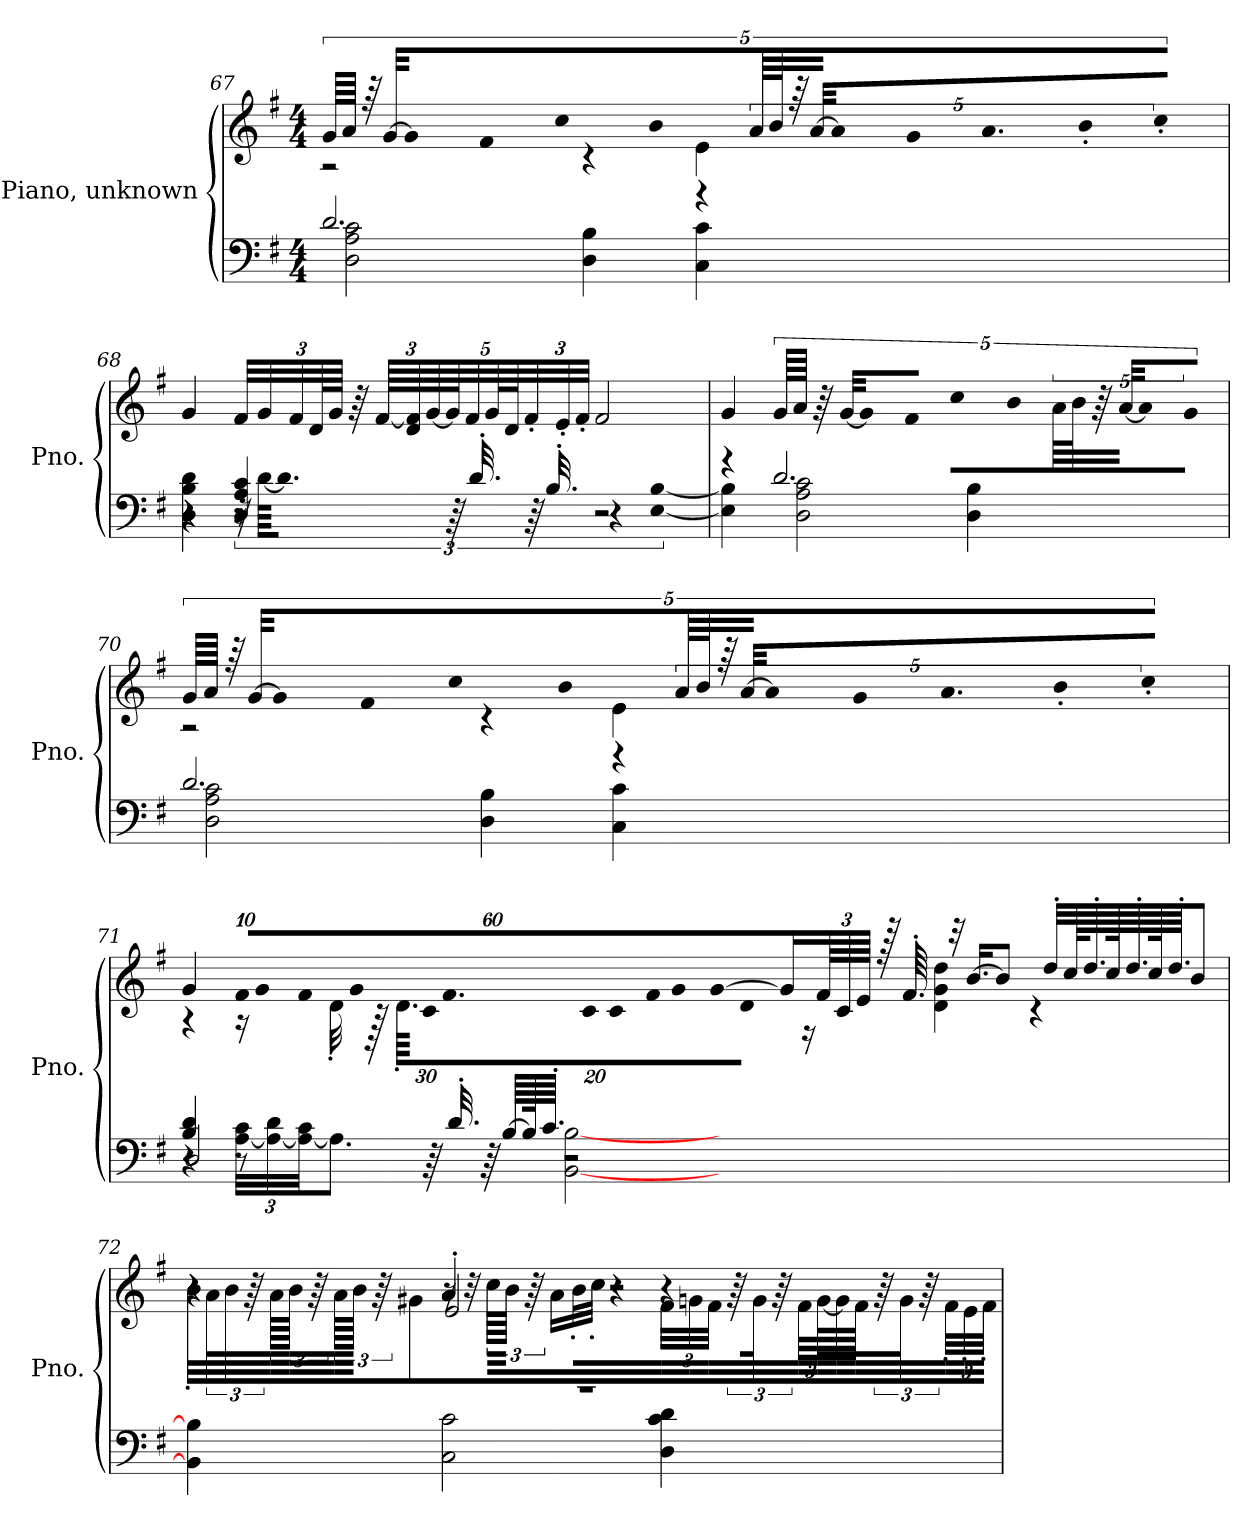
**kern	**kern
*part1	*part1
*staff2	*staff1
*I"Piano, unknown	*
*I'Pno.	*
*clefF4	*clefG2
*k[f#]	*k[f#]
*M4/4	*M4/4
=67	=67
*^	*^
2.d/	2D\ 2A\ 2c\	80g/LLLL	2r
.	.	80a/JJJJ	.
.	.	80r	.
.	.	[40g/KLL	.
.	.	16g/J]	.
.	.	8f#/	.
.	.	8cc/	.
.	.	8b/	.
.	4D\ 4B\	80a/LLL	4r
.	.	80b/JJJJ	.
.	.	80r	.
.	.	[40a/KLL	.
.	.	16a/J]	.
.	.	8g/	.
4r	4C\ 4c\	8.a/	4e\
.	.	32b'/LL	.
.	.	32cc'/JJJ	.
*	*	*v	*v
!!LO:LB:g=z
=68	=68	=68
*	*^	*
4r	4D\ 4B\ 4d\	4r	4g/
*	*	*	*Xbrackettup
8r	48r	4D/ 4A/ 4c/	48f#/LLL
.	[96d\KKLL	.	48g/
.	16.d\JJ]	.	.
.	.	.	48f#/
*	*	*	*brackettup
.	.	.	96d/L
.	.	.	96g/JJJJ
.	.	.	96r
*	*	*	*Xbrackettup
.	.	.	[96f#/LLLL
.	.	.	96d/ 96f#/]
.	.	.	[96g/
64r	8r	.	80g/J]
.	.	.	40f#/
32.d'/	.	.	.
.	.	.	80g/L
.	.	.	80d/J
64r	.	.	48f#'/
32.B'/	.	.	.
.	.	.	48e'/
.	.	.	48f#'/JJJ
2r	[2E\ [2B\	2r	2f#/
*	*v	*v	*
=69	=69	=69
4r	4E\] 4B\]	4g/
*	*	*brackettup
2.d/	2D\ 2A\ 2c\	80g/LLLL
.	.	80a/JJJJ
.	.	80r
.	.	[40g/KLL
.	.	16g/J]
.	.	8f#/J
.	.	8cc\L
.	.	8b\
.	4D\ 4B\	80a\LLL
.	.	80b\JJJJ
.	.	80r
.	.	[40a/KLL
.	.	16a/J]
.	.	8g/J
!!LO:LB:g=z
=70	=70	=70
*	*	*^
2.d/	2D\ 2A\ 2c\	80g/LLLL	2r
.	.	80a/JJJJ	.
.	.	80r	.
.	.	[40g/KLL	.
.	.	16g/J]	.
.	.	8f#/	.
.	.	8cc/	.
.	.	8b/	.
.	4D\ 4B\	80a/LLL	4r
.	.	80b/JJJJ	.
.	.	80r	.
.	.	[40a/KLL	.
.	.	16a/J]	.
.	.	8g/	.
4r	4C\ 4c\	8.a/	4e\
.	.	32b'/LL	.
.	.	32cc'/JJJ	.
!!LO:PB:g=z	!!
=71	=71	=71	=71
*	*^	*	*
4B/ 4d/	4r	2D/	4g/	4r
*	*Xbrackettup	*	*Xbrackettup	*
!	!	!	!LO:N:vis=64	!
8r	[48A\ 48c\LLL	.	640%9f#/KLLL	16r
!	!	!	!LO:N:vis=32	!
.	.	.	1920%53g/	.
.	48A\_ 48d\	.	.	.
!	!	!	!LO:N:vis=32	!
.	48A\_ 48c\JJ	.	1920%53f#/	.
.	8.A\J]	.	.	32d'\
!	!	!	!LO:N:vis=64	!
.	.	.	640%9g/L	.
!	!	!	!LO:N:vis=64	!
.	.	.	640%9c/	.
.	.	.	.	128r
!	!	!	!LO:N:vis=64	!
.	.	.	640%9f#/	.
.	.	.	.	64.d'\LLLL
!	!	!	!LO:N:vis=64	!
.	.	.	[640%9g/JJ	.
!	!	!	!	!LO:N:vis=256
64r	.	.	.	1920%17c\K
.	.	.	16g/]	.
!	!	!	!	!LO:N:vis=64.
.	.	.	.	640%17f#\
32.d'/	.	.	.	.
.	.	.	.	1920ryy
!	!	!	!	!LO:N:vis=256
.	.	.	.	1920%17c\L
!	!	!	!	!LO:N:vis=256
.	.	.	.	1920%17g\
!	!	!	!	!LO:N:vis=256
.	.	.	.	1920%17d\JJJJJ
64r	.	.	.	16r
.	.	.	96f#/LL	.
.	.	.	96c/	.
[64B/LLLL	.	.	.	.
.	.	.	96e/JJJJ	.
128B/K]	.	.	.	.
.	.	.	128r	.
64.c'/JJJJ	.	.	.	.
.	.	.	64.f#'/	.
2r	[2BB\ [2B\	2r	.	4d\ 4g\ 4dd\
.	.	.	32r	.
.	.	.	[16.b/KL	.
.	.	.	8b/J]	.
.	.	.	.	4r
.	.	.	32dd'/LLL	.
.	.	.	128cc/KL	.
.	.	.	64.dd'/	.
.	.	.	128cc/K	.
.	.	.	64.dd'/	.
.	.	.	128cc/K	.
.	.	.	64.dd'/JJJ	.
.	.	.	8b/J	.
1920ryy	1920ryy	1920ryy	.	1920ryy
*	*v	*v	*	*
!!LO:LB:g=z
=72	=72	=72	=72
*	*	*	*^
1r	4BB\] 4B\]	4r	32b'\LLL	4r
*	*	*	*brackettup	*
.	.	.	96a\L	.
.	.	.	96b\JJJJ	.
.	.	.	96r	.
.	.	.	96a\LLLL	.
.	.	.	96b\JJJJ	.
.	.	.	96r	.
.	.	.	96a\LLLL	.
.	.	.	96b\JJJJ	.
.	.	.	96r	.
.	.	.	8g#X\	.
.	2C\ 2c\	4a'/	16r	2e/
.	.	.	32r	.
.	.	.	96cc\LLLL	.
.	.	.	96b\JJJJ	.
.	.	.	96r	.
.	.	.	16a\LL	.
.	.	.	32b'\L	.
.	.	.	32cc'\JJJ	.
.	.	2r	4r	.
*	*	*	*Xbrackettup	*
.	4D\ 4c\ 4d\	.	48f#\LLL	4r
.	.	.	48gn\	.
.	.	.	48f#\JJJ	.
*	*	*	*brackettup	*
.	.	.	96r	.
.	.	.	96g\	.
.	.	.	96r	.
*	*	*	*Xbrackettup	*
.	.	.	48f#\LLL	.
.	.	.	[96g\L	.
.	.	.	64g\]	.
.	.	.	64f#\JJJJ	.
*	*	*	*brackettup	*
.	.	.	96r	.
.	.	.	96g\	.
.	.	.	96r	.
*	*	*	*Xbrackettup	*
.	.	.	48f#'\LLL	.
.	.	.	48e'\	.
.	.	.	48f#'\JJJ	.
*v	*v	*	*	*
*	*v	*v	*v
=	=
*-	*-
